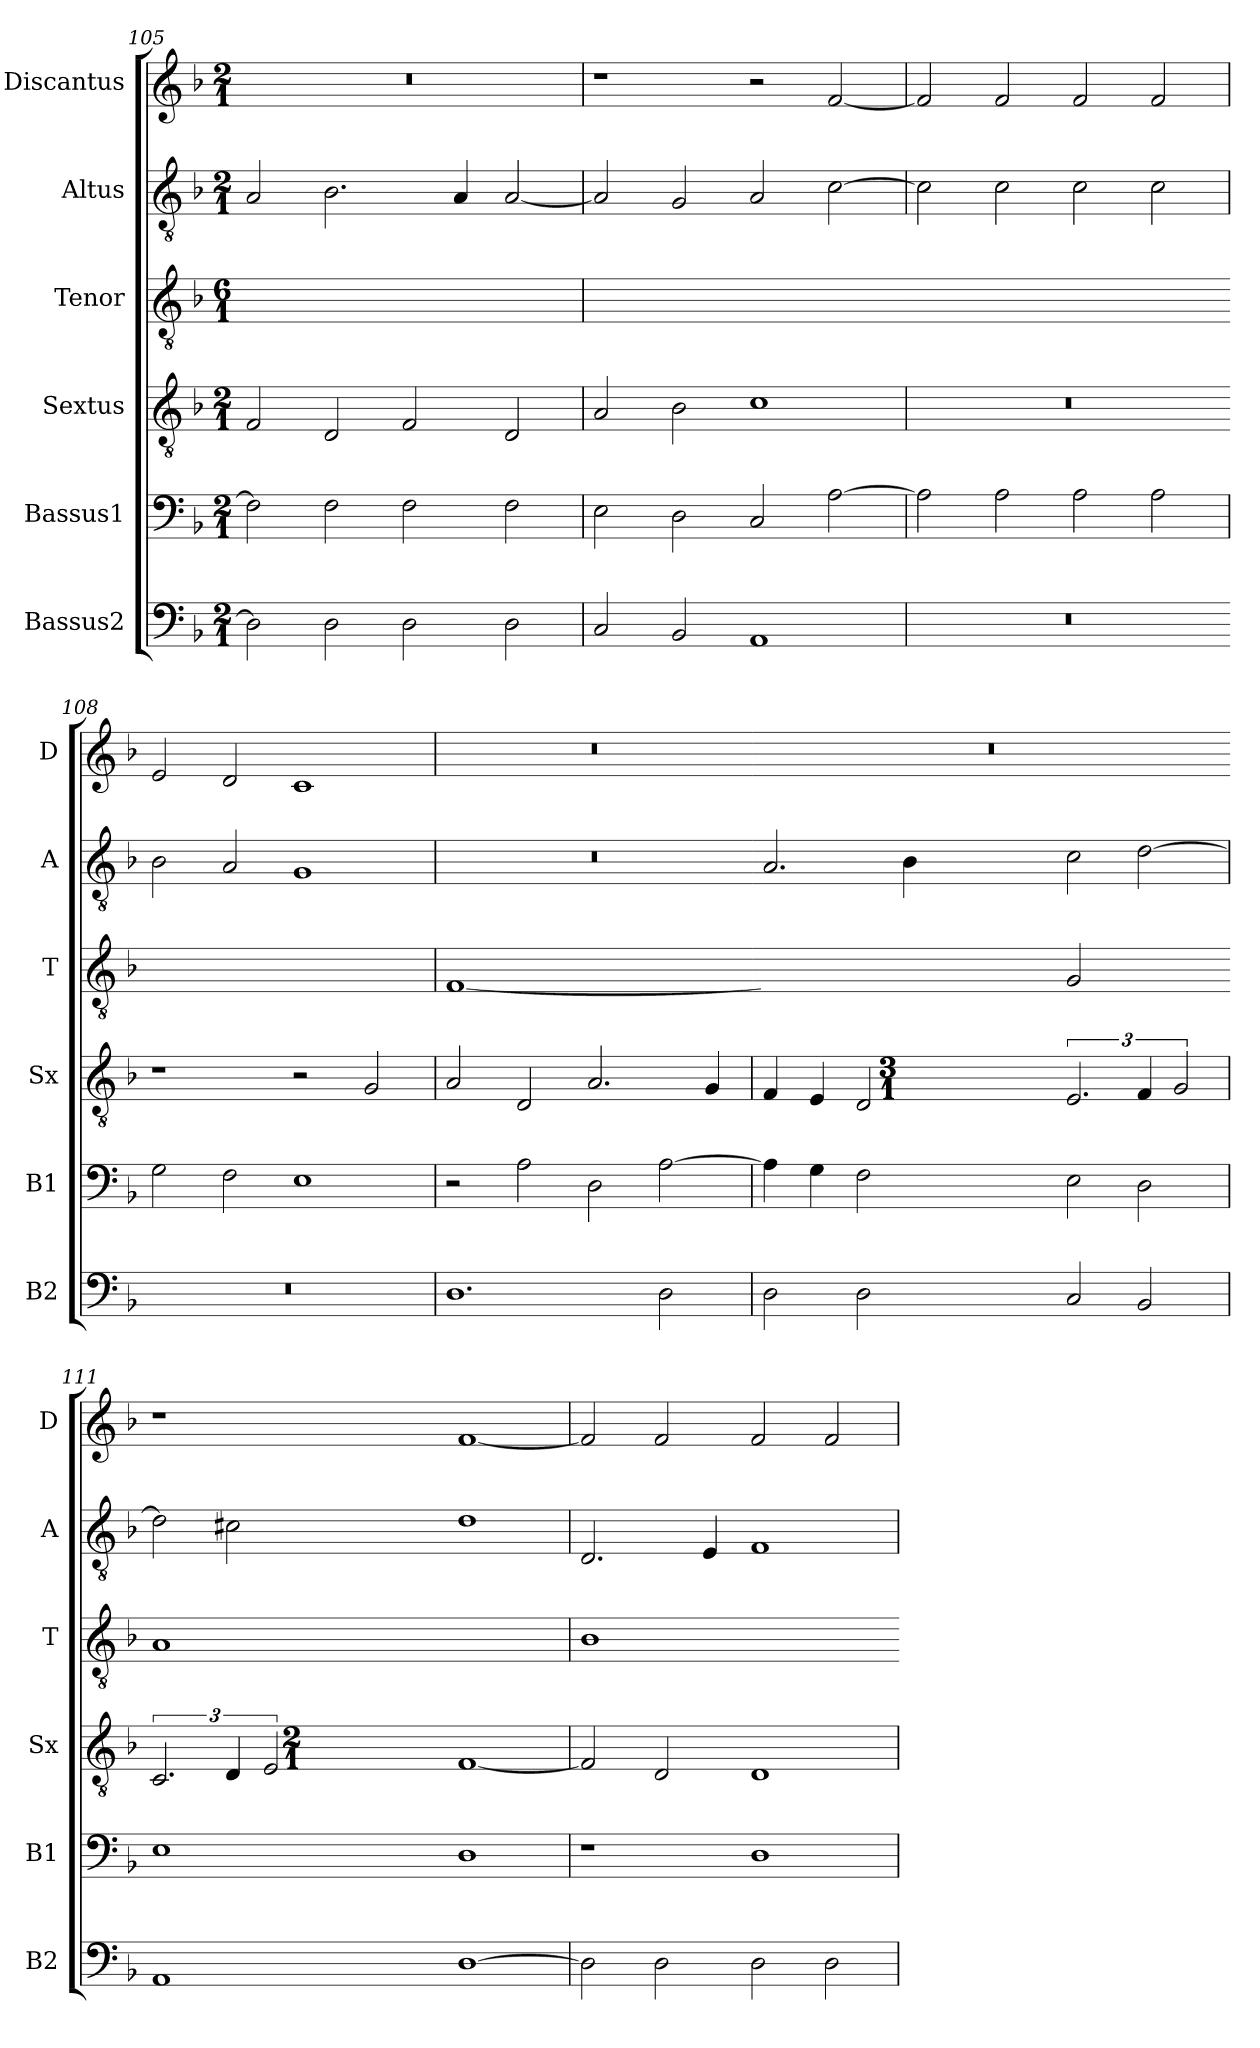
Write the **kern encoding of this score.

**kern	**kern	**kern	**kern	**kern	**kern
*part6	*part5	*part4	*part3	*part2	*part1
*staff6	*staff5	*staff4	*staff3	*staff2	*staff1
*I"Bassus2	*I"Bassus1	*I"Sextus	*I"Tenor	*I"Altus	*I"Discantus
*I'B2	*I'B1	*I'Sx	*I'T	*I'A	*I'D
*clefF4	*clefF4	*clefGv2	*clefGv2	*clefGv2	*clefG2
*k[b-]	*k[b-]	*k[b-]	*k[b-]	*k[b-]	*k[b-]
*M2/1	*M2/1	*M2/1	*M6/1	*M2/1	*M2/1
=105	=105	=105	=105	=105	=105
!	!	!	!LO:N:vis=1	!	!
2D\]	2F\]	2F/	0ryy	2A/	0r
2D\	2F\	2D/	.	2.B-\	.
2D\	2F\	2F/	.	.	.
.	.	.	.	4A/	.
2D\	2F\	2D/	.	[2A/	.
=106	=106	=106	=106	=106	=106
!	!	!	!LO:N:vis=1	!	!
2C/	2E\	2A/	0r	2A/]	1r
2BB-/	2D\	2B-\	.	2G/	.
1AA	2C/	1c	.	2A/	2r
.	[2A\	.	.	[2c\	[2f/
=107	=107	=107	=107-	=107	=107
!	!	!	!LO:N:vis=1	!	!
0r	2A\]	0r	0ryy	2c\]	2f/]
.	2A\	.	.	2c\	2f/
.	2A\	.	.	2c\	2f/
.	2A\	.	.	2c\	2f/
=108	=108	=108	=108-	=108	=108
!	!	!	!LO:N:vis=1	!	!
0r	2G\	1r	0ryy	2B-\	2e/
.	2F\	.	.	2A/	2d/
.	1E	2r	.	1G	1c
.	.	2G/	.	.	.
=109	=109	=109	=109	=109	=109
!	!	!	!LO:N:vis=1	!	!
1.D	2r	2A/	[0F	0r	0r
.	2A\	2D/	.	.	.
.	2D\	2.A/	.	.	.
2D\	[2A\	.	.	.	.
.	.	4G/	.	.	.
=110	=110	=110	=110-	=110	=110
!	!	!	!LO:N:vis=2	!	!
2D\	4A\]	4F/	1Fyy]	2.A/	0r
.	4G\	4E/	.	.	.
2D\	2F\	2D/	.	.	.
.	.	.	.	4B-\	.
*	*	*M3/1	*	*	*
!	!	!	!LO:N:vis=2	!	!
2C/	2E\	3.E/	1G	2c\	.
2BB-/	2D\	6F/	.	[2d\	.
.	.	3G/	.	.	.
=111	=111	=111	=111-	=111	=111
!	!	!	!LO:N:vis=1	!	!
1AA	1E	3.C/	0A	2d\]	1r
.	.	6D/	.	2c#X\	.
.	.	3E/	.	.	.
*	*	*M2/1	*	*	*
[1D	1D	[1F	.	1d	[1f
=112	=112	=112	=112	=112	=112
!	!	!	!LO:N:vis=1	!	!
2D\]	1r	2F/]	0B-	2.D/	2f/]
2D\	.	2D/	.	.	2f/
.	.	.	.	4E/	.
2D\	1D	1D	.	1F	2f/
2D\	.	.	.	.	2f/
=	=	=	=-	=	=
*-	*-	*-	*-	*-	*-
